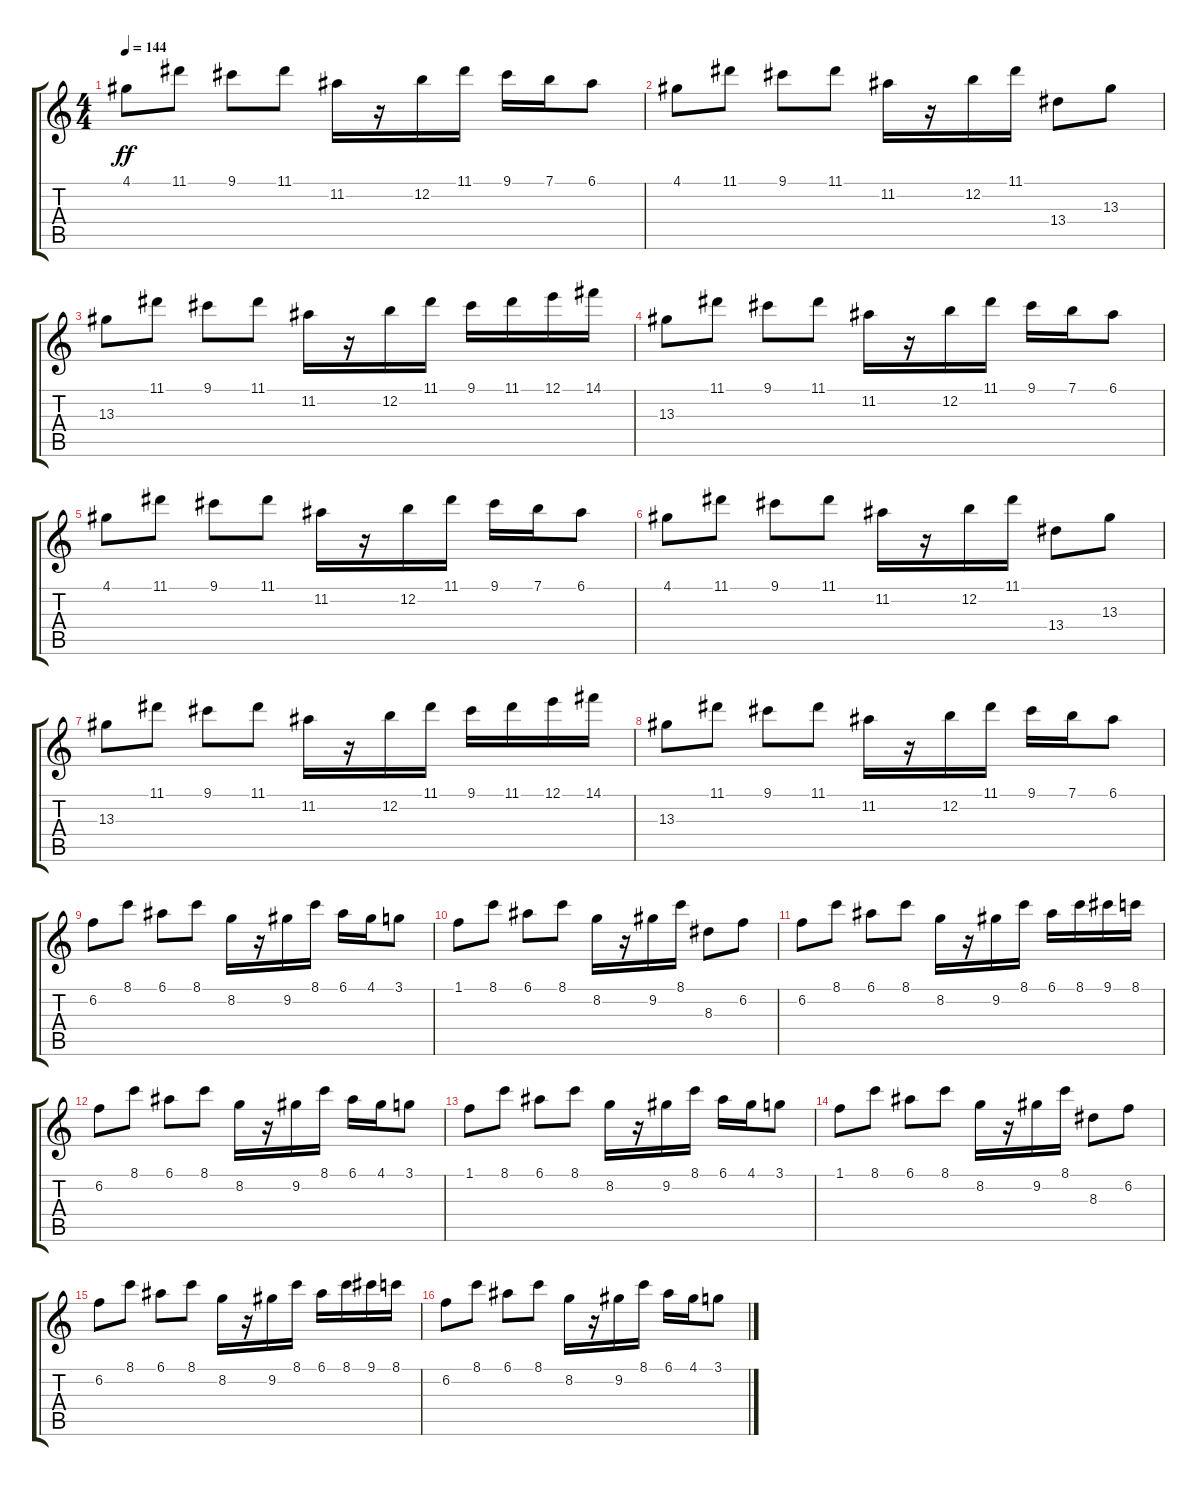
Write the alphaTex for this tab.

\track "" {instrument distortionguitar}
\staff {score tabs}
\tuning (E4 B3 G3 D3 A2 E2) {hide}
\ts (4 4)
\tempo 144
\clef g2
\ks c
4.1.8{dy ff} 11.1.8 9.1.8 11.1.8 11.2.16 r.16 12.2.16 11.1.16 9.1.16 7.1.16 6.1.8 |
4.1.8 11.1.8 9.1.8 11.1.8 11.2.16 r.16 12.2.16 11.1.16 13.4.8 13.3.8 |
13.3.8 11.1.8 9.1.8 11.1.8 11.2.16 r.16 12.2.16 11.1.16 9.1.16 11.1.16 12.1.16 14.1.16 |
13.3.8 11.1.8 9.1.8 11.1.8 11.2.16 r.16 12.2.16 11.1.16 9.1.16 7.1.16 6.1.8 |
4.1.8 11.1.8 9.1.8 11.1.8 11.2.16 r.16 12.2.16 11.1.16 9.1.16 7.1.16 6.1.8 |
4.1.8 11.1.8 9.1.8 11.1.8 11.2.16 r.16 12.2.16 11.1.16 13.4.8 13.3.8 |
13.3.8 11.1.8 9.1.8 11.1.8 11.2.16 r.16 12.2.16 11.1.16 9.1.16 11.1.16 12.1.16 14.1.16 |
13.3.8 11.1.8 9.1.8 11.1.8 11.2.16 r.16 12.2.16 11.1.16 9.1.16 7.1.16 6.1.8 |
6.2.8 8.1.8 6.1.8 8.1.8 8.2.16 r.16 9.2.16 8.1.16 6.1.16 4.1.16 3.1.8 |
1.1.8 8.1.8 6.1.8 8.1.8 8.2.16 r.16 9.2.16 8.1.16 8.3.8 6.2.8 |
6.2.8 8.1.8 6.1.8 8.1.8 8.2.16 r.16 9.2.16 8.1.16 6.1.16 8.1.16 9.1.16 8.1.16 |
6.2.8 8.1.8 6.1.8 8.1.8 8.2.16 r.16 9.2.16 8.1.16 6.1.16 4.1.16 3.1.8 |
1.1.8 8.1.8 6.1.8 8.1.8 8.2.16 r.16 9.2.16 8.1.16 6.1.16 4.1.16 3.1.8 |
1.1.8 8.1.8 6.1.8 8.1.8 8.2.16 r.16 9.2.16 8.1.16 8.3.8 6.2.8 |
6.2.8 8.1.8 6.1.8 8.1.8 8.2.16 r.16 9.2.16 8.1.16 6.1.16 8.1.16 9.1.16 8.1.16 |
6.2.8 8.1.8 6.1.8 8.1.8 8.2.16 r.16 9.2.16 8.1.16 6.1.16 4.1.16 3.1.8
